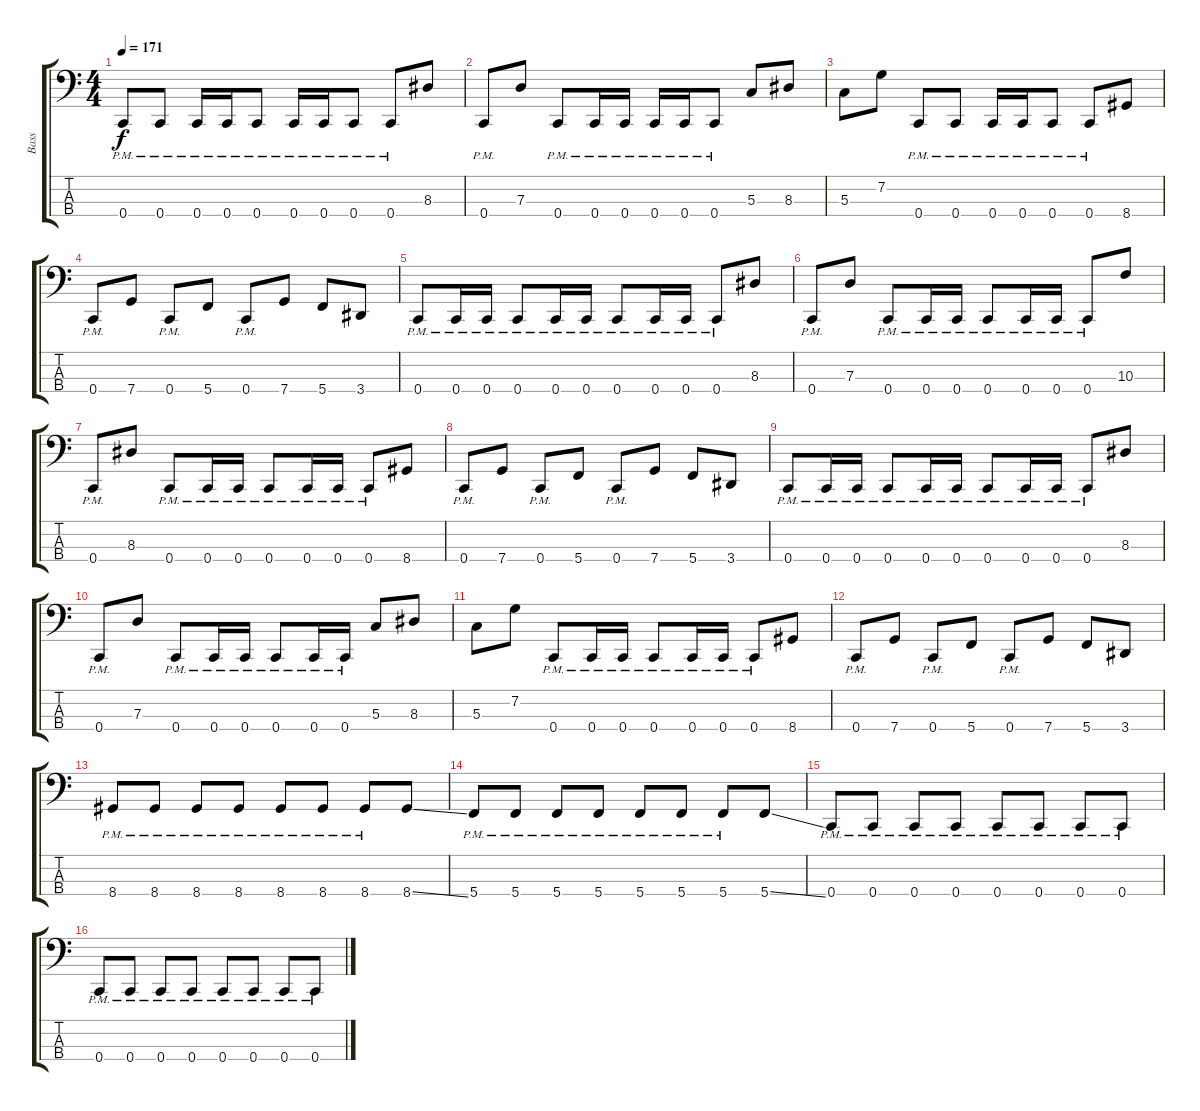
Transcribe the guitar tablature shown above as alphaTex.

\track ("Bass" "Bass") {instrument electricbasspick}
\staff {score tabs}
\tuning (F2 C2 G1 C1) {hide}
\ts (4 4)
\tempo 171
\clef f4
\ks c
0.4{pm}.8{dy f} 0.4{pm}.8 0.4{pm}.16 0.4{pm}.16 0.4{pm}.8 0.4{pm}.16 0.4{pm}.16 0.4{pm}.8 0.4{pm}.8 8.3.8 |
0.4{pm}.8 7.3.8 0.4{pm}.8 0.4{pm}.16 0.4{pm}.16 0.4{pm}.16 0.4{pm}.16 0.4{pm}.8 5.3.8 8.3.8 |
5.3.8 7.2.8 0.4{pm}.8 0.4{pm}.8 0.4{pm}.16 0.4{pm}.16 0.4{pm}.8 0.4{pm}.8 8.4.8 |
0.4{pm}.8 7.4.8 0.4{pm}.8 5.4.8 0.4{pm}.8 7.4.8 5.4.8 3.4.8 |
0.4{pm}.8 0.4{pm}.16 0.4{pm}.16 0.4{pm}.8 0.4{pm}.16 0.4{pm}.16 0.4{pm}.8 0.4{pm}.16 0.4{pm}.16 0.4{pm}.8 8.3.8 |
0.4{pm}.8 7.3.8 0.4{pm}.8 0.4{pm}.16 0.4{pm}.16 0.4{pm}.8 0.4{pm}.16 0.4{pm}.16 0.4{pm}.8 10.3.8 |
0.4{pm}.8 8.3.8 0.4{pm}.8 0.4{pm}.16 0.4{pm}.16 0.4{pm}.8 0.4{pm}.16 0.4{pm}.16 0.4{pm}.8 8.4.8 |
0.4{pm}.8 7.4.8 0.4{pm}.8 5.4.8 0.4{pm}.8 7.4.8 5.4.8 3.4.8 |
0.4{pm}.8 0.4{pm}.16 0.4{pm}.16 0.4{pm}.8 0.4{pm}.16 0.4{pm}.16 0.4{pm}.8 0.4{pm}.16 0.4{pm}.16 0.4{pm}.8 8.3.8 |
0.4{pm}.8 7.3.8 0.4{pm}.8 0.4{pm}.16 0.4{pm}.16 0.4{pm}.8 0.4{pm}.16 0.4{pm}.16 5.3.8 8.3.8 |
5.3.8 7.2.8 0.4{pm}.8 0.4{pm}.16 0.4{pm}.16 0.4{pm}.8 0.4{pm}.16 0.4{pm}.16 0.4{pm}.8 8.4.8 |
0.4{pm}.8 7.4.8 0.4{pm}.8 5.4.8 0.4{pm}.8 7.4.8 5.4.8 3.4.8 |
8.4{pm}.8 8.4{pm}.8 8.4{pm}.8 8.4{pm}.8 8.4{pm}.8 8.4{pm}.8 8.4{pm}.8 8.4{ss}.8 |
5.4{pm}.8 5.4{pm}.8 5.4{pm}.8 5.4{pm}.8 5.4{pm}.8 5.4{pm}.8 5.4{pm}.8 5.4{ss}.8 |
0.4{pm}.8 0.4{pm}.8 0.4{pm}.8 0.4{pm}.8 0.4{pm}.8 0.4{pm}.8 0.4{pm}.8 0.4{pm}.8 |
0.4{pm}.8 0.4{pm}.8 0.4{pm}.8 0.4{pm}.8 0.4{pm}.8 0.4{pm}.8 0.4{pm}.8 0.4{pm}.8
